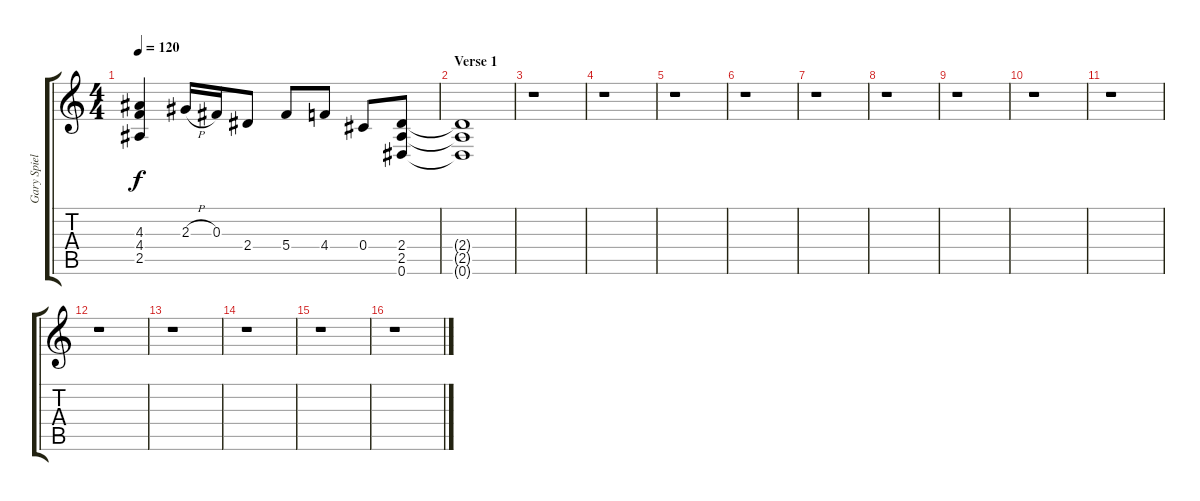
\track ("Gary Spielman" "Gary Spiel") {instrument distortionguitar}
\staff {score tabs}
\tuning (Eb4 Bb3 Gb3 Db3 Ab2 Eb2) {hide}
\ts (4 4)
\tempo 120
\clef g2
\ks c
(4.3 4.4 2.5).4{dy f} 2.3{h}.16 0.3.16 2.4.8 5.4.8 4.4.8 0.4.8 (2.4 2.5 0.6).8 |
\section ("" "Verse 1")
(2.4{t} 2.5{t} 0.6{t}).1 |
r.1 |
r.1 |
r.1 |
r.1 |
r.1 |
r.1 |
r.1 |
r.1 |
r.1 |
r.1 |
r.1 |
r.1 |
r.1 |
r.1
